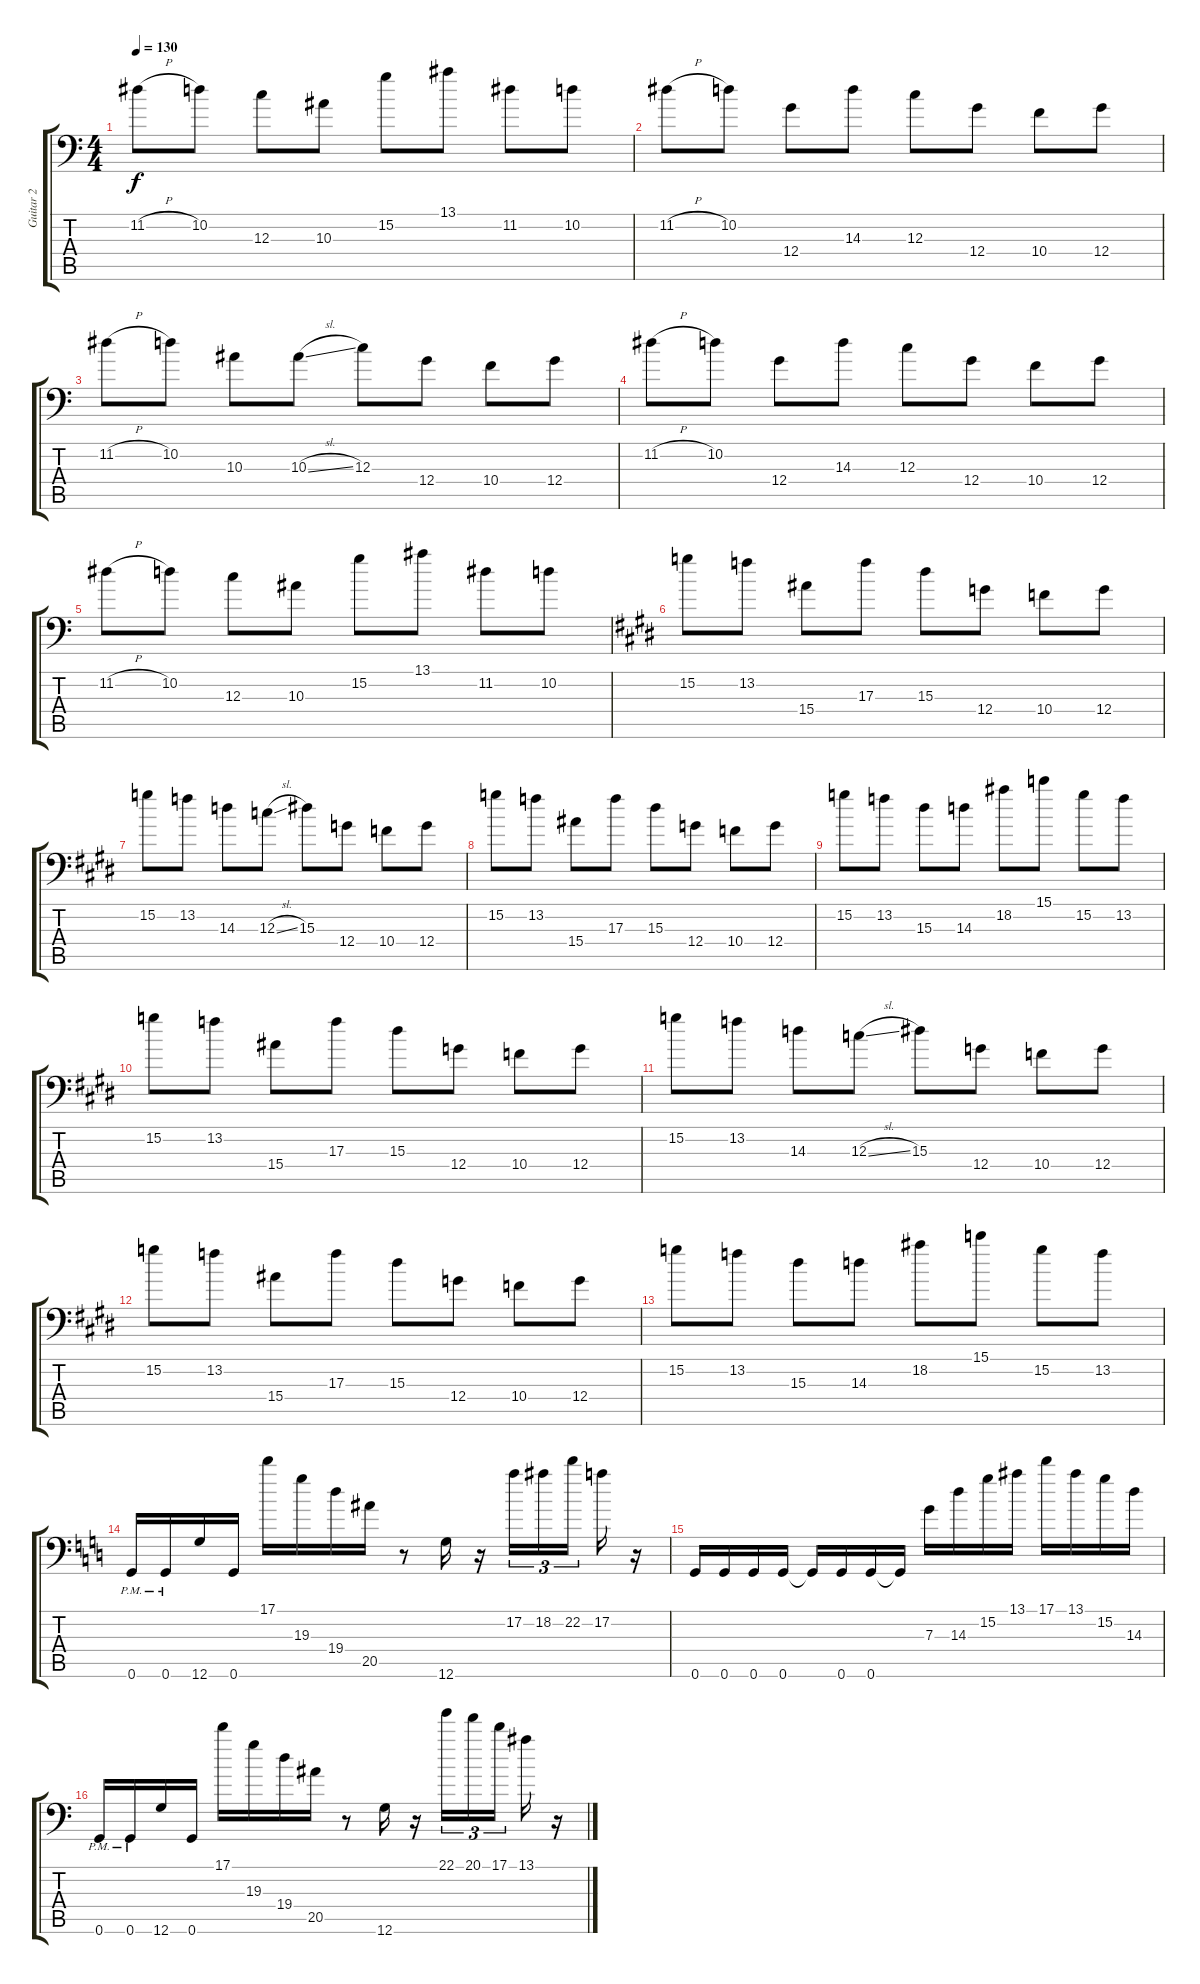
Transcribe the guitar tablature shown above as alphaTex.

\track ("Guitar 2" "Guitar 2") {instrument distortionguitar}
\staff {score tabs}
\tuning (A3 E3 C3 G2 D2 G1) {hide}
\ts (4 4)
\tempo 130
\clef f4
\ks c
11.2{h}.8{dy f} 10.2.8 12.3.8 10.3.8 15.2.8 13.1.8 11.2.8 10.2.8 |
11.2{h}.8 10.2.8 12.4.8 14.3.8 12.3.8 12.4.8 10.4.8 12.4.8 |
11.2{h}.8 10.2.8 10.3.8 10.3{sl}.8 12.3.8 12.4.8 10.4.8 12.4.8 |
11.2{h}.8 10.2.8 12.4.8 14.3.8 12.3.8 12.4.8 10.4.8 12.4.8 |
11.2{h}.8 10.2.8 12.3.8 10.3.8 15.2.8 13.1.8 11.2.8 10.2.8 |
\ks c#minor
15.2.8 13.2.8 15.4.8 17.3.8 15.3.8 12.4.8 10.4.8 12.4.8 |
15.2.8 13.2.8 14.3.8 12.3{sl}.8 15.3.8 12.4.8 10.4.8 12.4.8 |
15.2.8 13.2.8 15.4.8 17.3.8 15.3.8 12.4.8 10.4.8 12.4.8 |
15.2.8 13.2.8 15.3.8 14.3.8 18.2.8 15.1.8 15.2.8 13.2.8 |
15.2.8 13.2.8 15.4.8 17.3.8 15.3.8 12.4.8 10.4.8 12.4.8 |
15.2.8 13.2.8 14.3.8 12.3{sl}.8 15.3.8 12.4.8 10.4.8 12.4.8 |
15.2.8 13.2.8 15.4.8 17.3.8 15.3.8 12.4.8 10.4.8 12.4.8 |
15.2.8 13.2.8 15.3.8 14.3.8 18.2.8 15.1.8 15.2.8 13.2.8 |
\ks c
0.6{pm}.16 0.6{pm}.16 12.6.16 0.6.16 17.1.16 19.3.16 19.4.16 20.5.16 r.8 12.6.16 r.16 17.2.16{tu (3 2)} 18.2.16{tu (3 2)} 22.2.16{tu (3 2) beam splitsecondary} 17.2.16 r.16 |
0.6.16 0.6.16 0.6.16 0.6.16 0.6{t}.16 0.6.16 0.6.16 0.6{t}.16 7.3.16 14.3.16 15.2.16 13.1.16 17.1.16 13.1.16 15.2.16 14.3.16 |
0.6{pm}.16 0.6{pm}.16 12.6.16 0.6.16 17.1.16 19.3.16 19.4.16 20.5.16 r.8 12.6.16 r.16 22.1.16{tu (3 2)} 20.1.16{tu (3 2)} 17.1.16{tu (3 2) beam splitsecondary} 13.1.16 r.16
